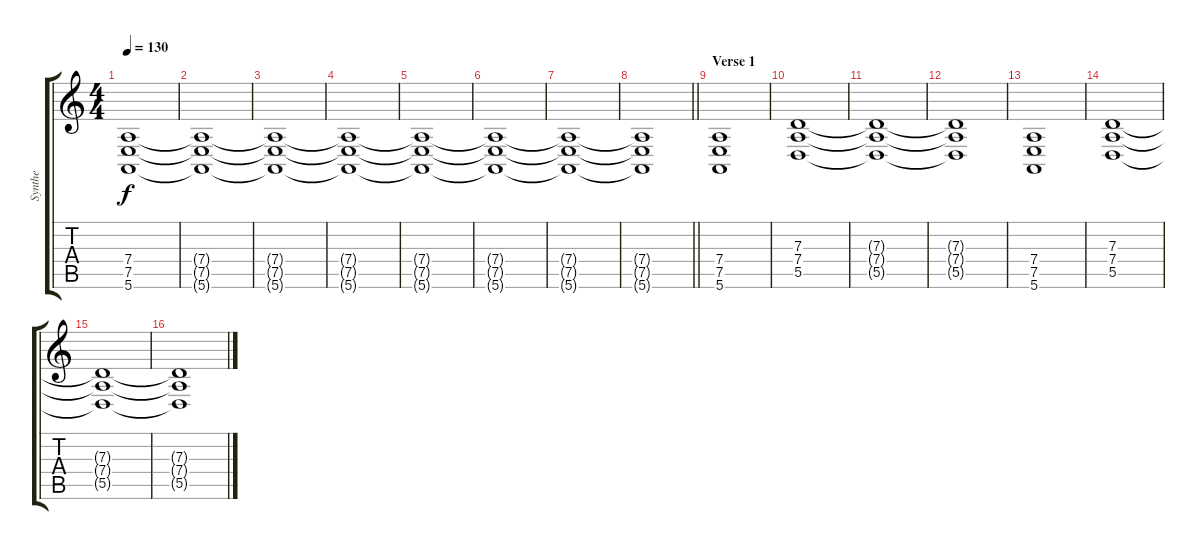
\track ("Synthe" "Synthe") {instrument stringensemble2}
\staff {score tabs}
\tuning (E4 B3 G3 D3 A2 E2) {hide}
\ts (4 4)
\tempo 130
\clef g2
\ks c
(7.4{t} 7.5{t} 5.6{t}).1{dy f} |
(7.4{t} 7.5{t} 5.6{t}).1 |
(7.4{t} 7.5{t} 5.6{t}).1 |
(7.4{t} 7.5{t} 5.6{t}).1 |
(7.4{t} 7.5{t} 5.6{t}).1 |
(7.4{t} 7.5{t} 5.6{t}).1 |
(7.4{t} 7.5{t} 5.6{t}).1 |
\barLineRight lightlight
(7.4{t} 7.5{t} 5.6{t}).1 |
\section ("" "Verse 1")
(7.4 7.5 5.6).1 |
(7.3 7.4 5.5).1 |
(7.3{t} 7.4{t} 5.5{t}).1 |
(7.3{t} 7.4{t} 5.5{t}).1 |
(7.4 7.5 5.6).1 |
(7.3 7.4 5.5).1 |
(7.3{t} 7.4{t} 5.5{t}).1 |
(7.3{t} 7.4{t} 5.5{t}).1
